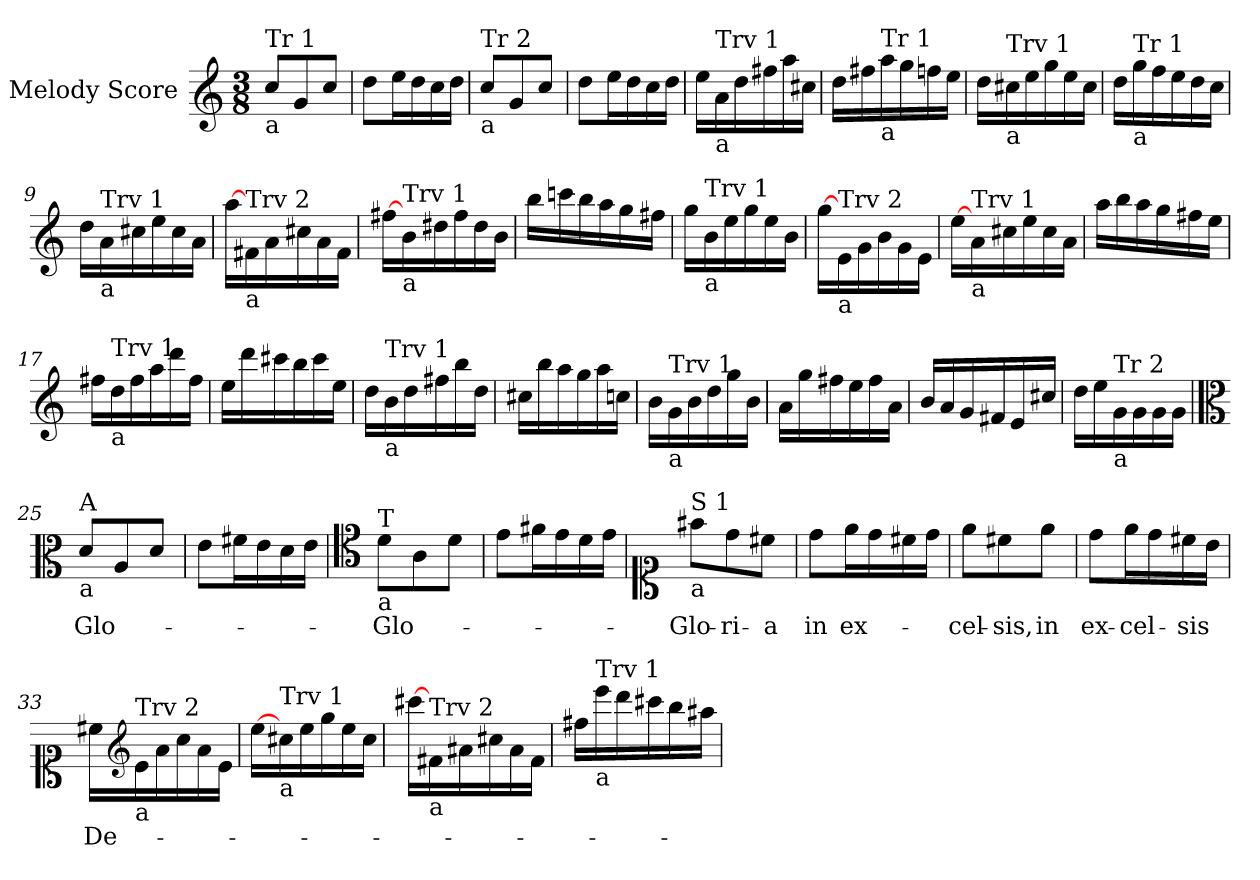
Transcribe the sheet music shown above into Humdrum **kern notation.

**kern	**text
*part1	*part1
*staff1	*staff1
*I"Melody Score	*
*k[]	*
*M3/8	*
*MM98	*
=1	=1
!LO:TX:a:t=Tr 1	!
!LO:TX:b:t=a	!
8cc/L	.
8g/	.
8cc/J	.
=2	=2
8dd\L	.
16ee\L	.
16dd\	.
16cc\	.
16dd\JJ	.
=3	=3
!LO:TX:a:t=Tr 2	!
!LO:TX:b:t=a	!
8cc/L	.
8g/	.
8cc/J	.
=4	=4
8dd\L	.
16ee\L	.
16dd\	.
16cc\	.
16dd\JJ	.
=5	=5
16ee\LL	.
!LO:TX:a:t=Trv 1	!
!LO:TX:b:t=a	!
16a\	.
16dd\	.
16ff#\	.
16aa\	.
16cc#\JJ	.
=6	=6
16dd\LL	.
16ff#\	.
!LO:TX:a:t=Tr 1	!
!LO:TX:b:t=a	!
16aa\	.
16gg\	.
16ff\	.
16ee\JJ	.
=7	=7
16dd\LL	.
!LO:TX:a:t=Trv 1	!
!LO:TX:b:t=a	!
16cc#\	.
16ee\	.
16gg\	.
16ee\	.
16cc#\JJ	.
=8	=8
16dd\LL	.
!LO:TX:a:t=Tr 1	!
!LO:TX:b:t=a	!
16gg\	.
16ff\	.
16ee\	.
16dd\	.
16cc\JJ	.
=9	=9
16dd\LL	.
!LO:TX:a:t=Trv 1	!
!LO:TX:b:t=a	!
16a\	.
16cc#\	.
16ee\	.
16cc#\	.
16a\JJ	.
=10	=10
[16aa\LL	.
!LO:TX:a:t=Trv 2	!
!LO:TX:b:t=a	!
16f#\	.
16a\	.
16cc#\	.
16a\	.
16f#\JJ	.
=11	=11
[16ff#\LL	.
!LO:TX:a:t=Trv 1	!
!LO:TX:b:t=a	!
16b\	.
16dd#X\	.
16ff#\	.
16dd#\	.
16b\JJ	.
=12	=12
16bb\LL	.
16cccn\	.
16bb\	.
16aa\	.
16gg\	.
16ff#\JJ	.
=13	=13
16gg\LL	.
!LO:TX:a:t=Trv 1	!
!LO:TX:b:t=a	!
16b\	.
16ee\	.
16gg\	.
16ee\	.
16b\JJ	.
=14	=14
[16gg\LL	.
!LO:TX:a:t=Trv 2	!
!LO:TX:b:t=a	!
16e\	.
16g\	.
16b\	.
16g\	.
16e\JJ	.
=15	=15
[16ee\LL	.
!LO:TX:a:t=Trv 1	!
!LO:TX:b:t=a	!
16a\	.
16cc#\	.
16ee\	.
16cc#\	.
16a\JJ	.
=16	=16
16aa\LL	.
16bb\	.
16aa\	.
16gg\	.
16ff#\	.
16ee\JJ	.
=17	=17
16ff#\LL	.
!LO:TX:a:t=Trv 1	!
!LO:TX:b:t=a	!
16dd\	.
16ff#\	.
16aa\	.
16ddd\	.
16ff#\JJ	.
=18	=18
16ee\LL	.
16ddd\	.
16ccc#\	.
16bb\	.
16ccc#\	.
16ee\JJ	.
=19	=19
16dd\LL	.
!LO:TX:a:t=Trv 1	!
!LO:TX:b:t=a	!
16b\	.
16dd\	.
16ff#\	.
16bb\	.
16dd\JJ	.
=20	=20
16cc#\LL	.
16bb\	.
16aa\	.
16gg\	.
16aa\	.
16ccn\JJ	.
=21	=21
16b\LL	.
!LO:TX:a:t=Trv 1	!
!LO:TX:b:t=a	!
16g\	.
16b\	.
16dd\	.
16gg\	.
16b\JJ	.
=22	=22
16a\LL	.
16gg\	.
16ff#\	.
16ee\	.
16ff#\	.
16a\JJ	.
=23	=23
16b/LL	.
16a/	.
16g/	.
16f#/	.
16e/	.
16cc#/JJ	.
=24	=24
16dd\LL	.
16ee\	.
!LO:TX:a:t=Tr 2	!
!LO:TX:b:t=a	!
16g\	.
16g\	.
16g\	.
16g\JJ	.
=25	=25
*clefC3	*
!LO:TX:a:t=A	!
!LO:TX:b:t=a	!
!	!LO:LY:b
8d/L	Glo-
8A/	.
8d/J	.
=26	=26
8e\L	.
16f#\L	.
16e\	.
16d\	.
16e\JJ	.
=27	=27
*clefC4	*
!LO:TX:a:t=T	!
!LO:TX:b:t=a	!
!	!LO:LY:b
8d\L	Glo-
8A\	.
8d\J	.
=28	=28
8e\L	.
16f#\L	.
16e\	.
16d\	.
16e\JJ	.
=29	=29
*clefC1	*
!LO:TX:a:t=S 1	!
!LO:TX:b:t=a	!
!	!LO:LY:b
8ff#\L	Glo-
!	!LO:LY:b
8dd\	-ri-
!	!LO:LY:b
8cc#\J	-a
=30	=30
!	!LO:LY:b
8dd\L	in
!	!LO:LY:b
16ee\L	ex-
16dd\	.
16cc#\	.
16dd\JJ	.
=31	=31
!	!LO:LY:b
8ee\L	-cel-
!	!LO:LY:b
8cc#\	-sis,
!	!LO:LY:b
8ee\J	in
=32	=32
!	!LO:LY:b
8dd\L	ex-
!	!LO:LY:b
16ee\L	-cel-
16dd\	.
!	!LO:LY:b
16cc#\	-sis
16b\JJ	.
=33	=33
!	!LO:LY:b
16cc#\LL	De-
*clefG2	*
!LO:TX:a:t=Trv 2	!
!LO:TX:b:t=a	!
16e\	.
16a\	.
16cc#\	.
16a\	.
16e\JJ	.
=34	=34
[16ee\LL	.
!LO:TX:a:t=Trv 1	!
!LO:TX:b:t=a	!
16cc#\	.
16ee\	.
16gg\	.
16ee\	.
16cc#\JJ	.
=35	=35
[16ccc#\LL	.
!LO:TX:a:t=Trv 2	!
!LO:TX:b:t=a	!
16f#\	.
16a#X\	.
16cc#\	.
16a#\	.
16f#\JJ	.
=36	=36
16ff#\LL	.
!LO:TX:a:t=Trv 1	!
!LO:TX:b:t=a	!
16eee\	.
16ddd\	.
16ccc#\	.
16bb\	.
16aa#X\JJ	.
=	=
*-	*-
